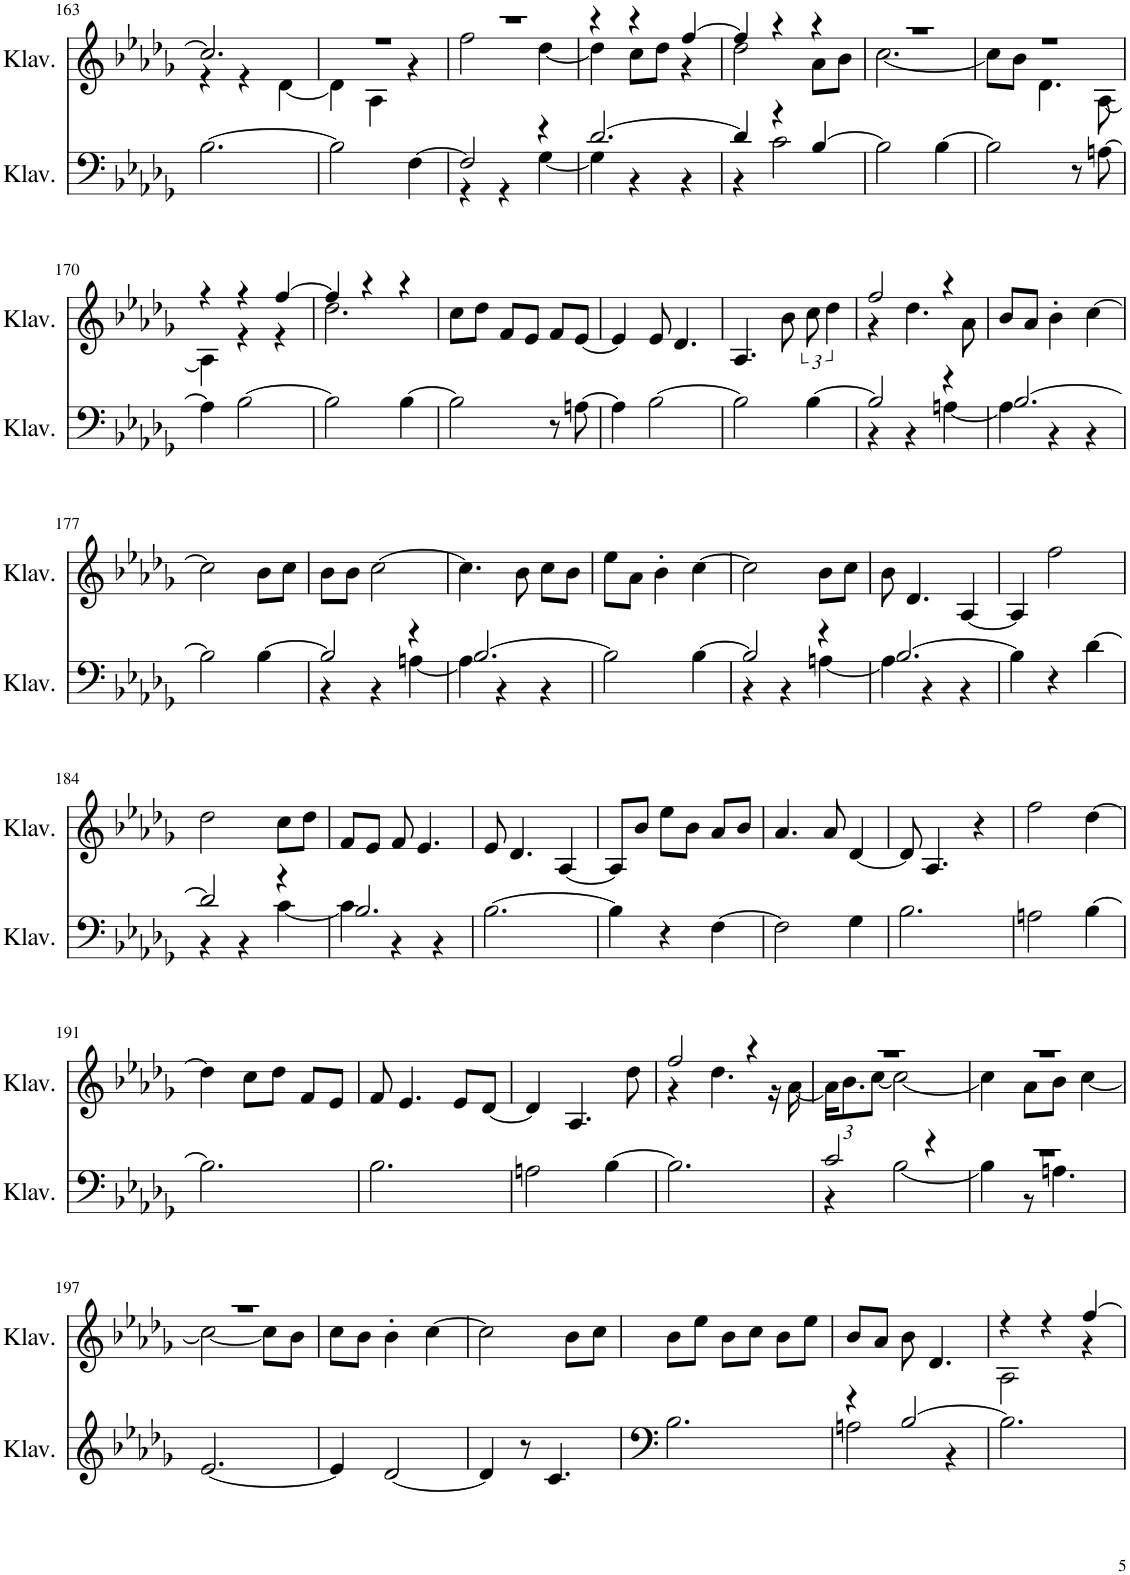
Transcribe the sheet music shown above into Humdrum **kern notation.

**kern	**kern
*part2	*part1
*staff2	*staff1
*I"Klavier	*I"Klavier
*I'Klav.	*I'Klav.
!!LO:PB:g=z
*clefF4	*clefG2
*k[b-e-a-d-g-]	*k[b-e-a-d-g-]
*M3/4	*M3/4
=163	=163
*	*^
[2.B-\	2.cc/]	4r
.	.	4r
.	.	[4d-\
=164	=164	=164
2B-\]	2.r	4d-\]
.	.	4A-\
[4F\	.	4r
=165	=165	=165
*^	*	*
2F/]	4r	2.r	2ff\
.	4r	.	.
4r	[4G-\	.	[4dd-\
=166	=166	=166	=166
[2.d-/	4G-\]	4r	4dd-\]
.	4r	4r	8cc\L
.	.	.	8dd-\J
.	4r	[4ff/	4r
=167	=167	=167	=167
4d-/]	4r	4ff/]	2dd-\
4r	2c\	4r	.
[4B-/	.	4r	8a-\L
.	.	.	8b-\J
*v	*v	*	*
=168	=168	=168
2B-\]	2.r	[2.cc\
[4B-\	.	.
=169	=169	=169
2B-\]	2.r	8cc\L]
.	.	8b-\J
.	.	4.d-\
8r	.	.
[8An\	.	[8A-\
!!LO:LB:g=z	!!
=170	=170	=170
4A\]	4r	4A-\]
[2B-\	4r	4r
.	[4ff/	4r
=171	=171	=171
2B-\]	4ff/]	2.dd-\
.	4r	.
[4B-\	4r	.
*	*v	*v
=172	=172
2B-\]	8cc\L
.	8dd-\J
.	8f/L
.	8e-/J
8r	8f/L
[8An\	[8e-/J
=173	=173
4A\]	4e-/]
[2B-\	8e-/
.	4.d-/
=174	=174
2B-\]	4.A-/
.	8b-\
[4B-\	12cc\
.	6dd-\
=175	=175
*^	*^
2B-/]	4r	2ff/	4r
.	4r	.	4.dd-\
4r	[4An\	4r	.
.	.	.	8a-\
*	*	*v	*v
=176	=176	=176
[2.B-/	4A\]	8b-/L
.	.	8a-/J
.	4r	4b-'\
.	4r	[4cc\
*v	*v	*
!!LO:LB:g=z
=177	=177
2B-\]	2cc\]
[4B-\	8b-\L
.	8cc\J
=178	=178
*^	*
2B-/]	4r	8b-\L
.	.	8b-\J
.	4r	[2cc\
4r	[4An\	.
=179	=179	=179
[2.B-/	4A\]	4.cc\]
.	4r	.
.	.	8b-\
.	4r	8cc\L
.	.	8b-\J
*v	*v	*
=180	=180
2B-\]	8ee-\L
.	8a-\J
.	4b-'\
[4B-\	[4cc\
=181	=181
*^	*
2B-/]	4r	2cc\]
.	4r	.
4r	[4An\	8b-\L
.	.	8cc\J
=182	=182	=182
[2.B-/	4A\]	8b-\
.	.	4.d-/
.	4r	.
.	4r	[4A-/
*v	*v	*
=183	=183
4B-\]	4A-/]
4r	2ff\
[4d-\	.
!!LO:LB:g=z
=184	=184
*^	*
2d-/]	4r	2dd-\
.	4r	.
4r	[4c\	8cc\L
.	.	8dd-\J
=185	=185	=185
2.B-/	4c\]	8f/L
.	.	8e-/J
.	4r	8f/
.	.	4.e-/
.	4r	.
*v	*v	*
=186	=186
[2.B-\	8e-/
.	4.d-/
.	[4A-/
=187	=187
4B-\]	8A-/L]
.	8b-/J
4r	8ee-\L
.	8b-\J
[4F\	8a-/L
.	8b-/J
=188	=188
2F\]	4.a-/
.	8a-/
4G-\	[4d-/
=189	=189
2.B-\	8d-/]
.	4.A-/
.	4r
=190	=190
2An\	2ff\
[4B-\	[4dd-\
!!LO:LB:g=z
=191	=191
2.B-\]	4dd-\]
.	8cc\L
.	8dd-\J
.	8f/L
.	8e-/J
=192	=192
2.B-\	8f/
.	4.e-/
.	8e-/L
.	[8d-/J
=193	=193
2An\	4d-/]
.	4.A-/
[4B-\	.
.	8dd-\
=194	=194
*	*^
2.B-\]	2ff/	4r
.	.	4.dd-\
.	4r	.
.	.	16r
.	.	[16a-\
=195	=195	=195
*^	*	*
*	*	*	*Xbrackettup
2c/	4r	2.r	24a-\KL]
.	.	.	12.b-\
.	.	.	[12cc\J
.	[2B-\	.	2cc\_
4r	.	.	.
=196	=196	=196	=196
2.r	4B-\]	2.r	4cc\]
.	8r	.	8a-\L
.	4.An\	.	8b-\J
.	.	.	[4cc\
*v	*v	*	*
!!LO:LB:g=z	!!
=197	=197	=197
[2.e-/	2.r	2cc\_
.	.	8cc\L]
.	.	8b-\J
*	*v	*v
=198	=198
4e-/]	8cc\L
.	8b-\J
[2d-/	4b-'\
.	[4cc\
=199	=199
4d-/]	2cc\]
8r	.
4.c/	.
.	8b-\L
.	8cc\J
=200	=200
2.B-\	8b-\L
.	8ee-\J
.	8b-\L
.	8cc\J
.	8b-\L
.	8ee-\J
=201	=201
*^	*
4r	2An\	8b-/L
.	.	8a-/J
[2B-/	.	8b-\
.	.	4.d-/
.	4r	.
*v	*v	*
=202	=202
*	*^
2.B-\]	4r	2A-\
.	4r	.
.	[4ff/	4r
*	*v	*v
=	=
*-	*-
